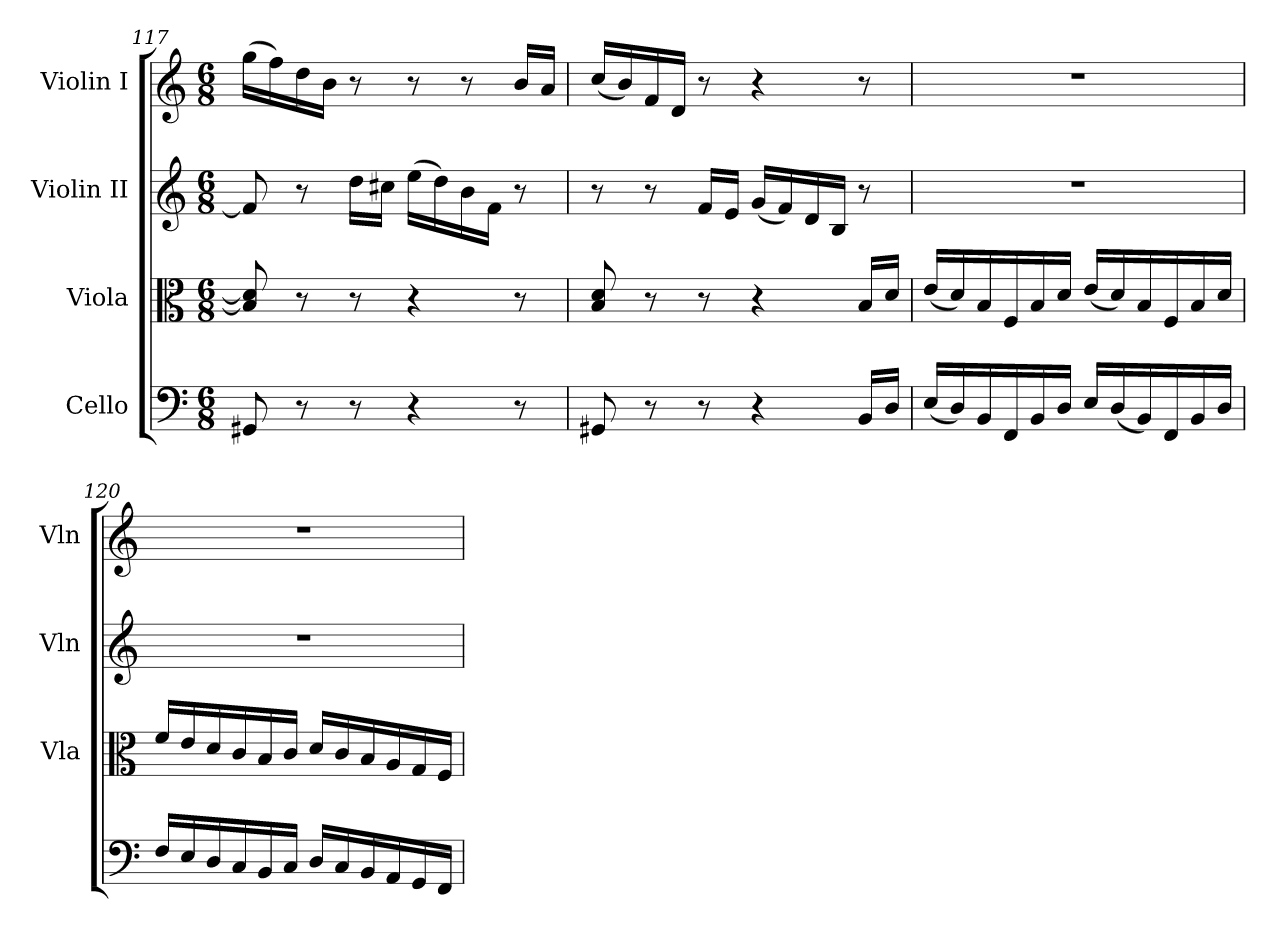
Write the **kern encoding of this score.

**kern	**kern	**kern	**kern
*part4	*part3	*part2	*part1
*staff4	*staff3	*staff2	*staff1
*I"Cello	*I"Viola	*I"Violin II	*I"Violin I
*	*I'Vla	*I'Vln	*I'Vln
*clefF4	*clefC3	*clefG2	*clefG2
*k[]	*k[]	*k[]	*k[]
*M6/8	*M6/8	*M6/8	*M6/8
=117	=117	=117	=117
8GG#X/	8B/] 8d/]	8f/]	(>16gg\LL
.	.	.	16ff\)
8r	8r	8r	16dd\
.	.	.	16b\JJ
8r	8r	16dd\LL	8r
.	.	16cc#X\JJ	.
4r	4r	(>16ee\LL	8r
.	.	16dd\)	.
.	.	16b\	8r
.	.	16f\JJ	.
8r	8r	8r	16b/LL
.	.	.	16a/JJ
!!LO:LB:g=z
=118	=118	=118	=118
8GG#X/	8B/ 8d/	8r	(<16cc/LL
.	.	.	16b/)
8r	8r	8r	16f/
.	.	.	16d/JJ
8r	8r	16f/LL	8r
.	.	16e/JJ	.
4r	4r	(<16g/LL	4r
.	.	16f/)	.
.	.	16d/	.
.	.	16B/JJ	.
16BB/LL	16B/LL	8r	8r
16D/JJ	16d/JJ	.	.
=119	=119	=119	=119
(<16E/LL	(<16e/LL	2.r	2.r
16D/)	16d/)	.	.
16BB/	16B/	.	.
16FF/	16F/	.	.
16BB/	16B/	.	.
16D/JJ	16d/JJ	.	.
16E/LL	(<16e/LL	.	.
(<16D/	16d/)	.	.
16BB/)	16B/	.	.
16FF/	16F/	.	.
16BB/	16B/	.	.
16D/JJ	16d/JJ	.	.
=120	=120	=120	=120
16F/LL	16f/LL	2.r	2.r
16E/	16e/	.	.
16D/	16d/	.	.
16C/	16c/	.	.
16BB/	16B/	.	.
16C/JJ	16c/JJ	.	.
16D/LL	16d/LL	.	.
16C/	16c/	.	.
16BB/	16B/	.	.
16AA/	16A/	.	.
16GG/	16G/	.	.
16FF/JJ	16F/JJ	.	.
=	=	=	=
*-	*-	*-	*-
